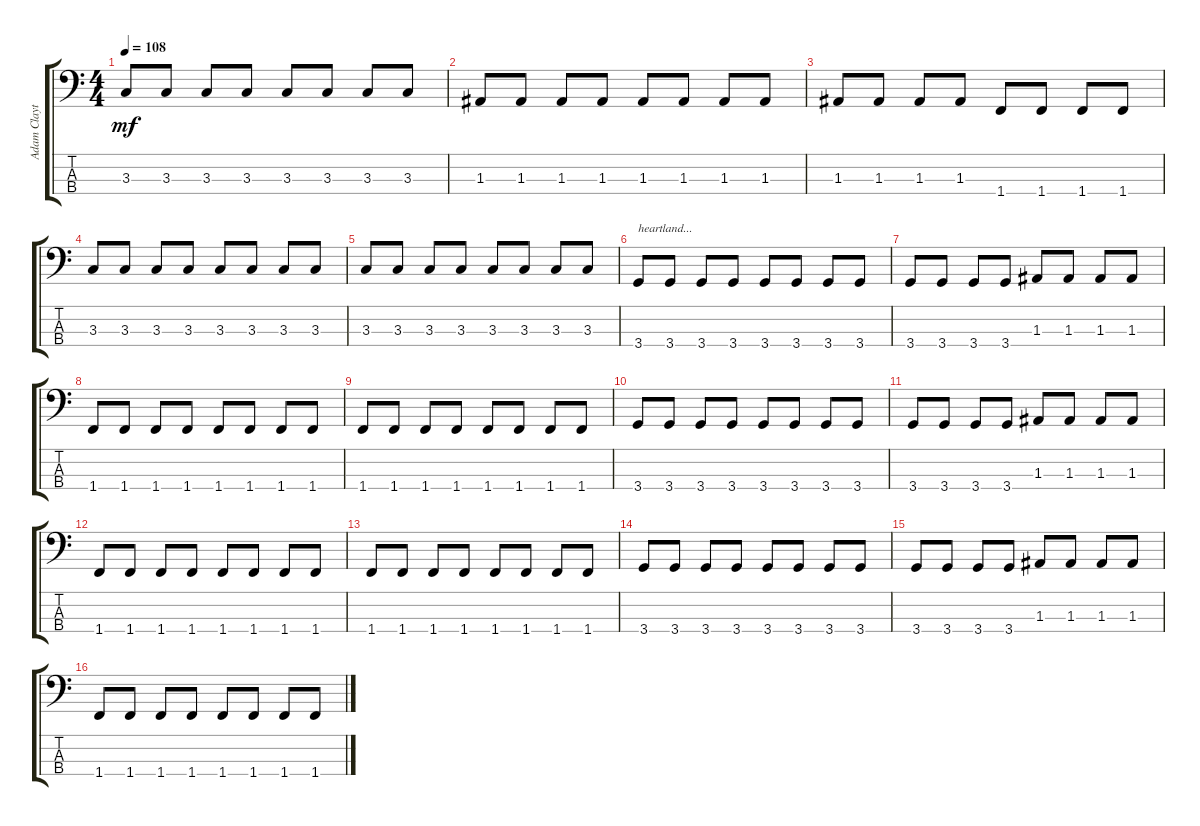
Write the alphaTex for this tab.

\track ("Adam Clayton" "Adam Clayt") {instrument electricbasspick}
\staff {score tabs}
\tuning (G2 D2 A1 E1) {hide}
\ts (4 4)
\tempo 108
\clef f4
\ks c
3.3.8{dy mf} 3.3.8 3.3.8 3.3.8 3.3.8 3.3.8 3.3.8 3.3.8 |
1.3.8 1.3.8 1.3.8 1.3.8 1.3.8 1.3.8 1.3.8 1.3.8 |
1.3.8 1.3.8 1.3.8 1.3.8 1.4.8 1.4.8 1.4.8 1.4.8 |
3.3.8 3.3.8 3.3.8 3.3.8 3.3.8 3.3.8 3.3.8 3.3.8 |
3.3.8 3.3.8 3.3.8 3.3.8 3.3.8 3.3.8 3.3.8 3.3.8 |
3.4.8{txt "heartland..."} 3.4.8 3.4.8 3.4.8 3.4.8 3.4.8 3.4.8 3.4.8 |
3.4.8 3.4.8 3.4.8 3.4.8 1.3.8 1.3.8 1.3.8 1.3.8 |
1.4.8 1.4.8 1.4.8 1.4.8 1.4.8 1.4.8 1.4.8 1.4.8 |
1.4.8 1.4.8 1.4.8 1.4.8 1.4.8 1.4.8 1.4.8 1.4.8 |
3.4.8 3.4.8 3.4.8 3.4.8 3.4.8 3.4.8 3.4.8 3.4.8 |
3.4.8 3.4.8 3.4.8 3.4.8 1.3.8 1.3.8 1.3.8 1.3.8 |
1.4.8 1.4.8 1.4.8 1.4.8 1.4.8 1.4.8 1.4.8 1.4.8 |
1.4.8 1.4.8 1.4.8 1.4.8 1.4.8 1.4.8 1.4.8 1.4.8 |
3.4.8 3.4.8 3.4.8 3.4.8 3.4.8 3.4.8 3.4.8 3.4.8 |
3.4.8 3.4.8 3.4.8 3.4.8 1.3.8 1.3.8 1.3.8 1.3.8 |
1.4.8 1.4.8 1.4.8 1.4.8 1.4.8 1.4.8 1.4.8 1.4.8
